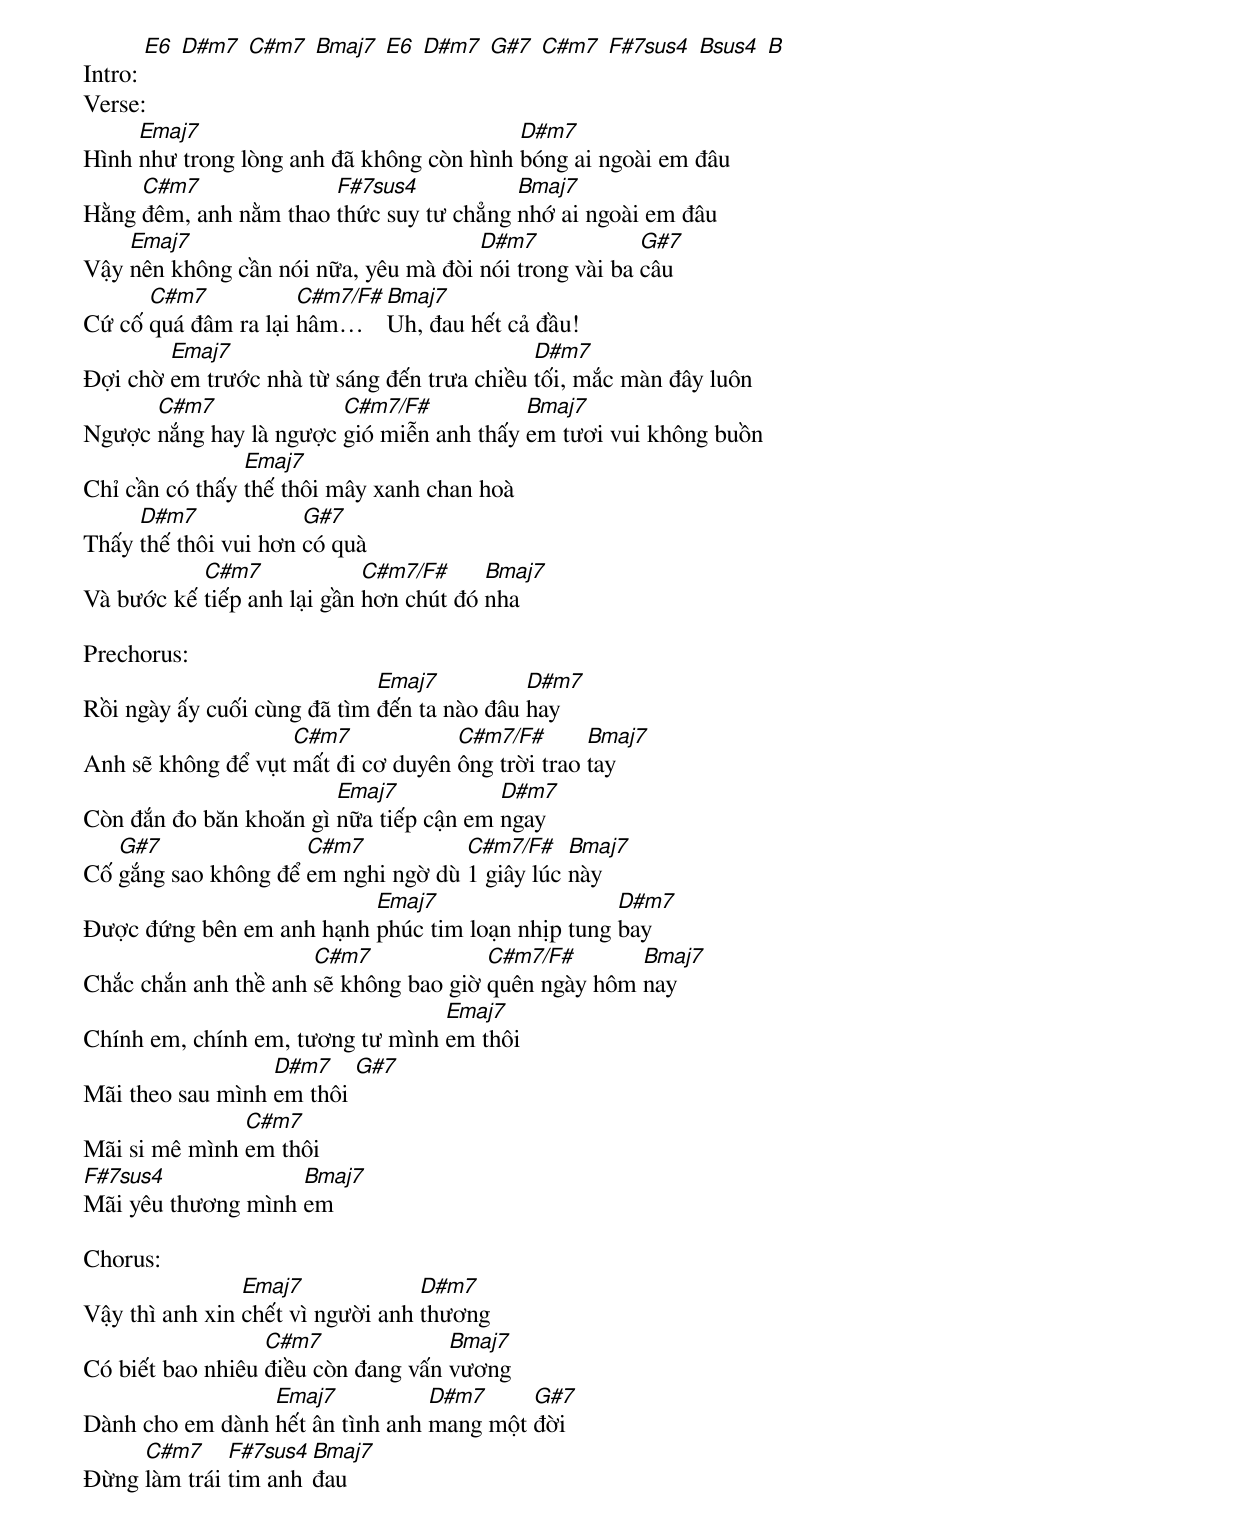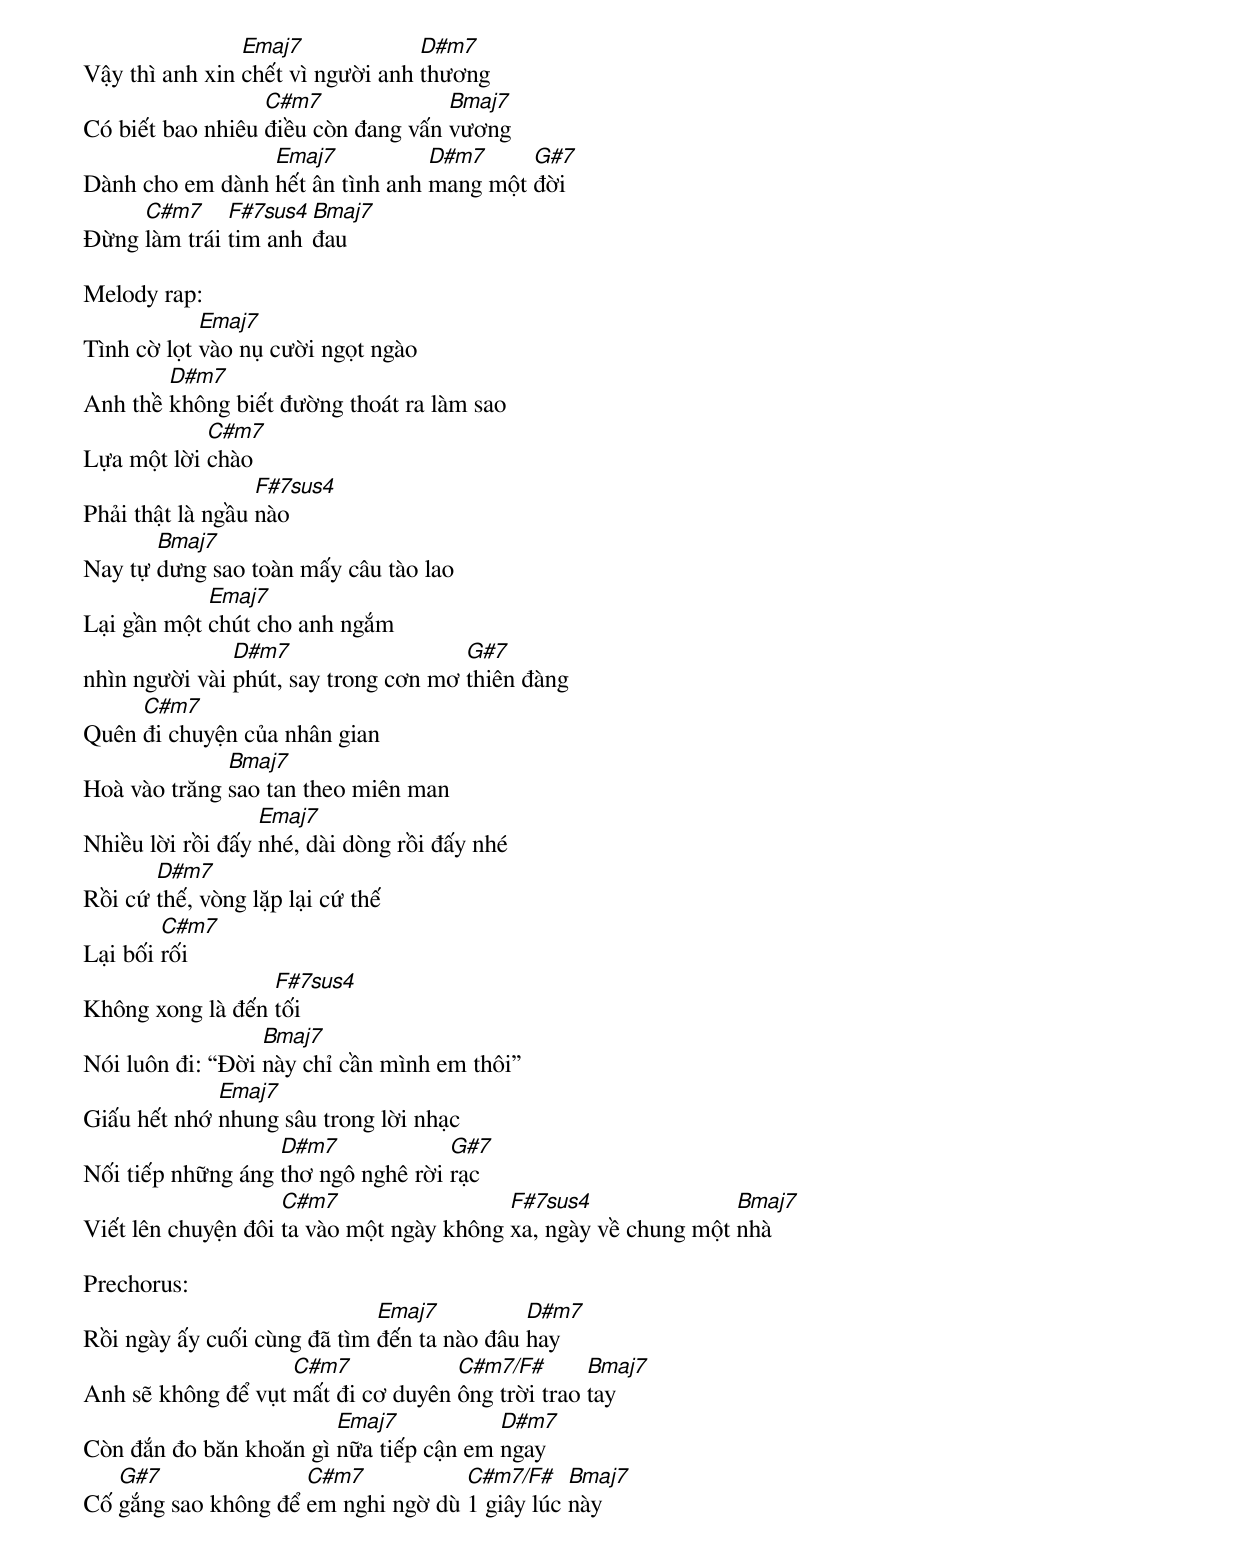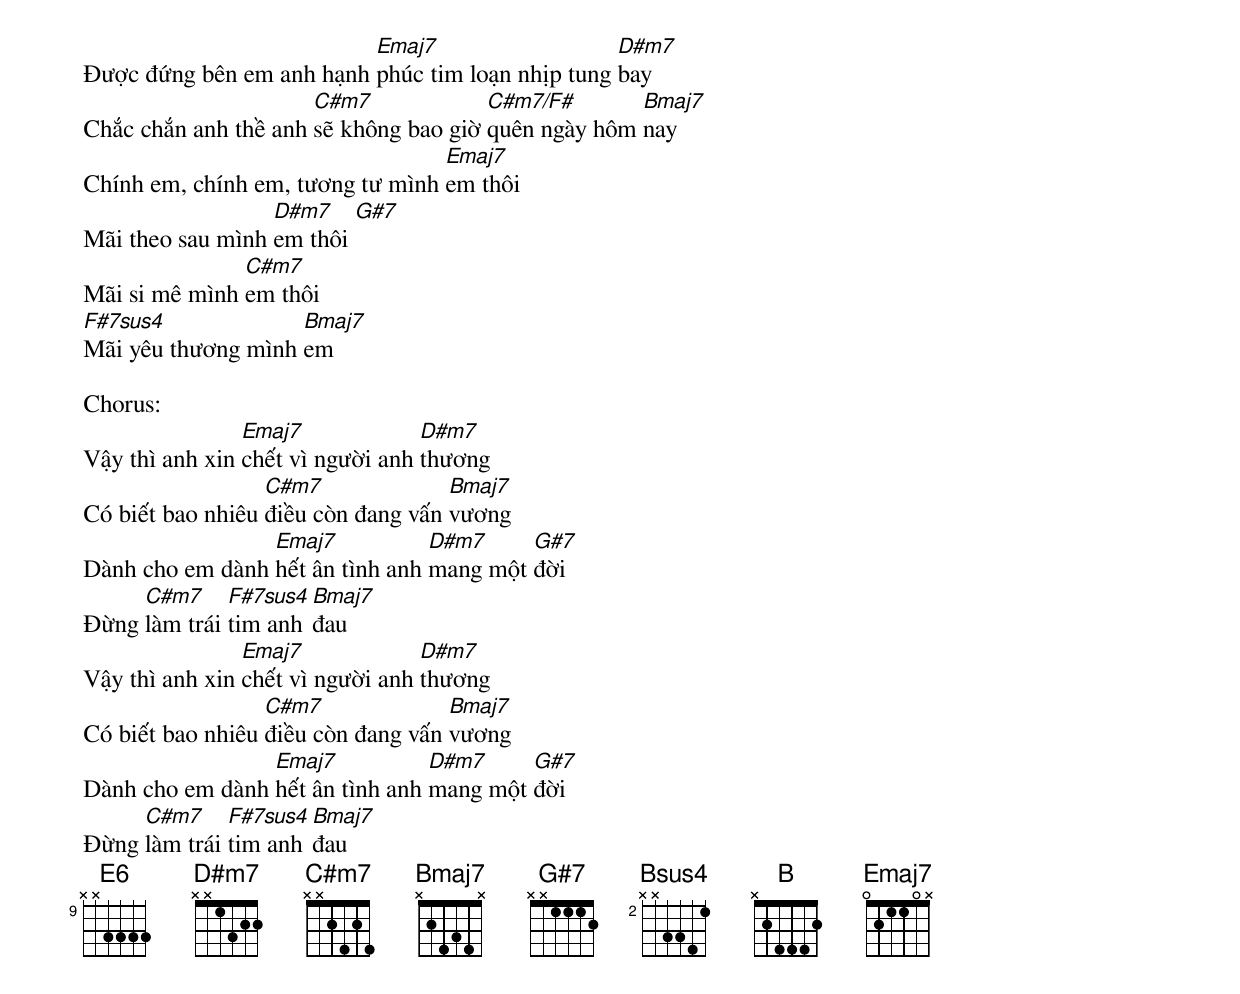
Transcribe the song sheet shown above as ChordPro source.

Intro: [E6] [D#m7] [C#m7] [Bmaj7] [E6] [D#m7] [G#7] [C#m7] [F#7sus4] [Bsus4] [B]
Verse:
Hình [Emaj7]như trong lòng anh đã không còn hình [D#m7]bóng ai ngoài em đâu
Hằng [C#m7]đêm, anh nằm thao [F#7sus4]thức suy tư chẳng [Bmaj7]nhớ ai ngoài em đâu
Vậy [Emaj7]nên không cần nói nữa, yêu mà đòi [D#m7]nói trong vài ba [G#7]câu
Cứ cố [C#m7]quá đâm ra lại [C#m7/F#]hâm… [Bmaj7]Uh, đau hết cả đầu!
Đợi chờ [Emaj7]em trước nhà từ sáng đến trưa chiều [D#m7]tối, mắc màn đây luôn
Ngược [C#m7]nắng hay là ngược [C#m7/F#]gió miễn anh thấy [Bmaj7]em tươi vui không buồn
Chỉ cần có thấy [Emaj7]thế thôi mây xanh chan hoà
Thấy [D#m7]thế thôi vui hơn [G#7]có quà
Và bước kế [C#m7]tiếp anh lại gần [C#m7/F#]hơn chút đó [Bmaj7]nha

Prechorus:
Rồi ngày ấy cuối cùng đã tìm [Emaj7]đến ta nào đâu [D#m7]hay
Anh sẽ không để vụt [C#m7]mất đi cơ duyên [C#m7/F#]ông trời trao [Bmaj7]tay
Còn đắn đo băn khoăn gì [Emaj7]nữa tiếp cận em [D#m7]ngay
Cố [G#7]gắng sao không để [C#m7]em nghi ngờ dù [C#m7/F#]1 giây lúc [Bmaj7]này
Được đứng bên em anh hạnh [Emaj7]phúc tim loạn nhịp tung [D#m7]bay
Chắc chắn anh thề anh [C#m7]sẽ không bao giờ [C#m7/F#]quên ngày hôm [Bmaj7]nay
Chính em, chính em, tương tư mình [Emaj7]em thôi
Mãi theo sau mình [D#m7]em thôi [G#7]
Mãi si mê mình [C#m7]em thôi
[F#7sus4]Mãi yêu thương mình [Bmaj7]em

Chorus:
Vậy thì anh xin [Emaj7]chết vì người anh [D#m7]thương
Có biết bao nhiêu [C#m7]điều còn đang vấn [Bmaj7]vương
Dành cho em dành [Emaj7]hết ân tình anh [D#m7]mang một [G#7]đời
Đừng [C#m7]làm trái [F#7sus4]tim anh [Bmaj7]đau
Vậy thì anh xin [Emaj7]chết vì người anh [D#m7]thương
Có biết bao nhiêu [C#m7]điều còn đang vấn [Bmaj7]vương
Dành cho em dành [Emaj7]hết ân tình anh [D#m7]mang một [G#7]đời
Đừng [C#m7]làm trái [F#7sus4]tim anh [Bmaj7]đau

Melody rap:
Tình cờ lọt [Emaj7]vào nụ cười ngọt ngào
Anh thề [D#m7]không biết đường thoát ra làm sao
Lựa một lời [C#m7]chào
Phải thật là ngầu [F#7sus4]nào
Nay tự [Bmaj7]dưng sao toàn mấy câu tào lao
Lại gần một [Emaj7]chút cho anh ngắm
nhìn người vài [D#m7]phút, say trong cơn mơ [G#7]thiên đàng
Quên [C#m7]đi chuyện của nhân gian
Hoà vào trăng [Bmaj7]sao tan theo miên man
Nhiều lời rồi đấy [Emaj7]nhé, dài dòng rồi đấy nhé
Rồi cứ [D#m7]thế, vòng lặp lại cứ thế
Lại bối [C#m7]rối
Không xong là đến [F#7sus4]tối
Nói luôn đi: “Đời [Bmaj7]này chỉ cần mình em thôi”
Giấu hết nhớ [Emaj7]nhung sâu trong lời nhạc
Nối tiếp những áng [D#m7]thơ ngô nghê rời [G#7]rạc
Viết lên chuyện đôi [C#m7]ta vào một ngày không [F#7sus4]xa, ngày về chung một [Bmaj7]nhà

Prechorus:
Rồi ngày ấy cuối cùng đã tìm [Emaj7]đến ta nào đâu [D#m7]hay
Anh sẽ không để vụt [C#m7]mất đi cơ duyên [C#m7/F#]ông trời trao [Bmaj7]tay
Còn đắn đo băn khoăn gì [Emaj7]nữa tiếp cận em [D#m7]ngay
Cố [G#7]gắng sao không để [C#m7]em nghi ngờ dù [C#m7/F#]1 giây lúc [Bmaj7]này
Được đứng bên em anh hạnh [Emaj7]phúc tim loạn nhịp tung [D#m7]bay
Chắc chắn anh thề anh [C#m7]sẽ không bao giờ [C#m7/F#]quên ngày hôm [Bmaj7]nay
Chính em, chính em, tương tư mình [Emaj7]em thôi
Mãi theo sau mình [D#m7]em thôi [G#7]
Mãi si mê mình [C#m7]em thôi
[F#7sus4]Mãi yêu thương mình [Bmaj7]em

Chorus:
Vậy thì anh xin [Emaj7]chết vì người anh [D#m7]thương
Có biết bao nhiêu [C#m7]điều còn đang vấn [Bmaj7]vương
Dành cho em dành [Emaj7]hết ân tình anh [D#m7]mang một [G#7]đời
Đừng [C#m7]làm trái [F#7sus4]tim anh [Bmaj7]đau
Vậy thì anh xin [Emaj7]chết vì người anh [D#m7]thương
Có biết bao nhiêu [C#m7]điều còn đang vấn [Bmaj7]vương
Dành cho em dành [Emaj7]hết ân tình anh [D#m7]mang một [G#7]đời
Đừng [C#m7]làm trái [F#7sus4]tim anh [Bmaj7]đau
